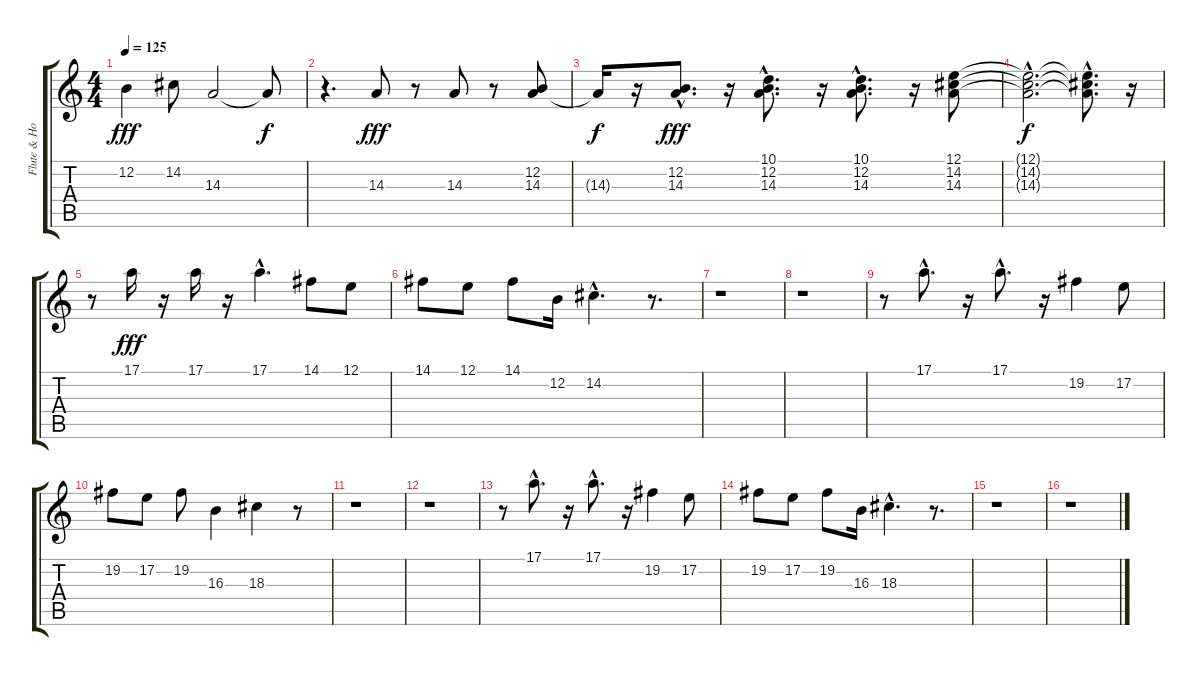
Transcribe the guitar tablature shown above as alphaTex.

\track ("Flute & Horn    " "Flute & Ho") {instrument flute}
\staff {score tabs}
\tuning (E4 B3 G3 D3 A2 E2) {hide}
\ts (4 4)
\tempo 125
\clef g2
\ks c
12.2.4{dy fff} 14.2.8 14.3.2 14.3{t}.8{dy f} |
r.4{d} 14.3.8{dy fff} r.8 14.3.8 r.8 (12.2 14.3).8 |
14.3{t}.16{dy f} r.16 (12.2{hac} 14.3{hac}).8{d dy fff} r.16 (10.1{hac} 12.2{hac} 14.3{hac}).8{d} r.16 (10.1{hac} 12.2{hac} 14.3{hac}).8{d} r.16 (12.1 14.2 14.3).8 |
(12.1{hac t} 14.2{hac t} 14.3{hac t}).2{d dy f} (12.1{hac t} 14.2{hac t} 14.3{hac t}).8{d} r.16 |
r.8 17.1.16{dy fff volume 12 instrument trombone} r.16 17.1.16{volume 11} r.16 17.1{hac}.4{d volume 10} 14.1.8{volume 10} 12.1.8{volume 10} |
14.1.8{volume 10} 12.1.8 14.1.8 12.2.16 14.2{hac}.4{d} r.8{d} |
r.1 |
r.1 |
r.8 17.1{hac}.8{d} r.16 17.1{hac}.8{d} r.16 19.2.4 17.2.8 |
19.2.8 17.2.8 19.2.8 16.3.4 18.3.4 r.8 |
r.1 |
r.1 |
r.8 17.1{hac}.8{d} r.16 17.1{hac}.8{d} r.16 19.2.4 17.2.8 |
19.2.8 17.2.8 19.2.8 16.3.16 18.3{hac}.4{d} r.8{d} |
r.1 |
r.1
